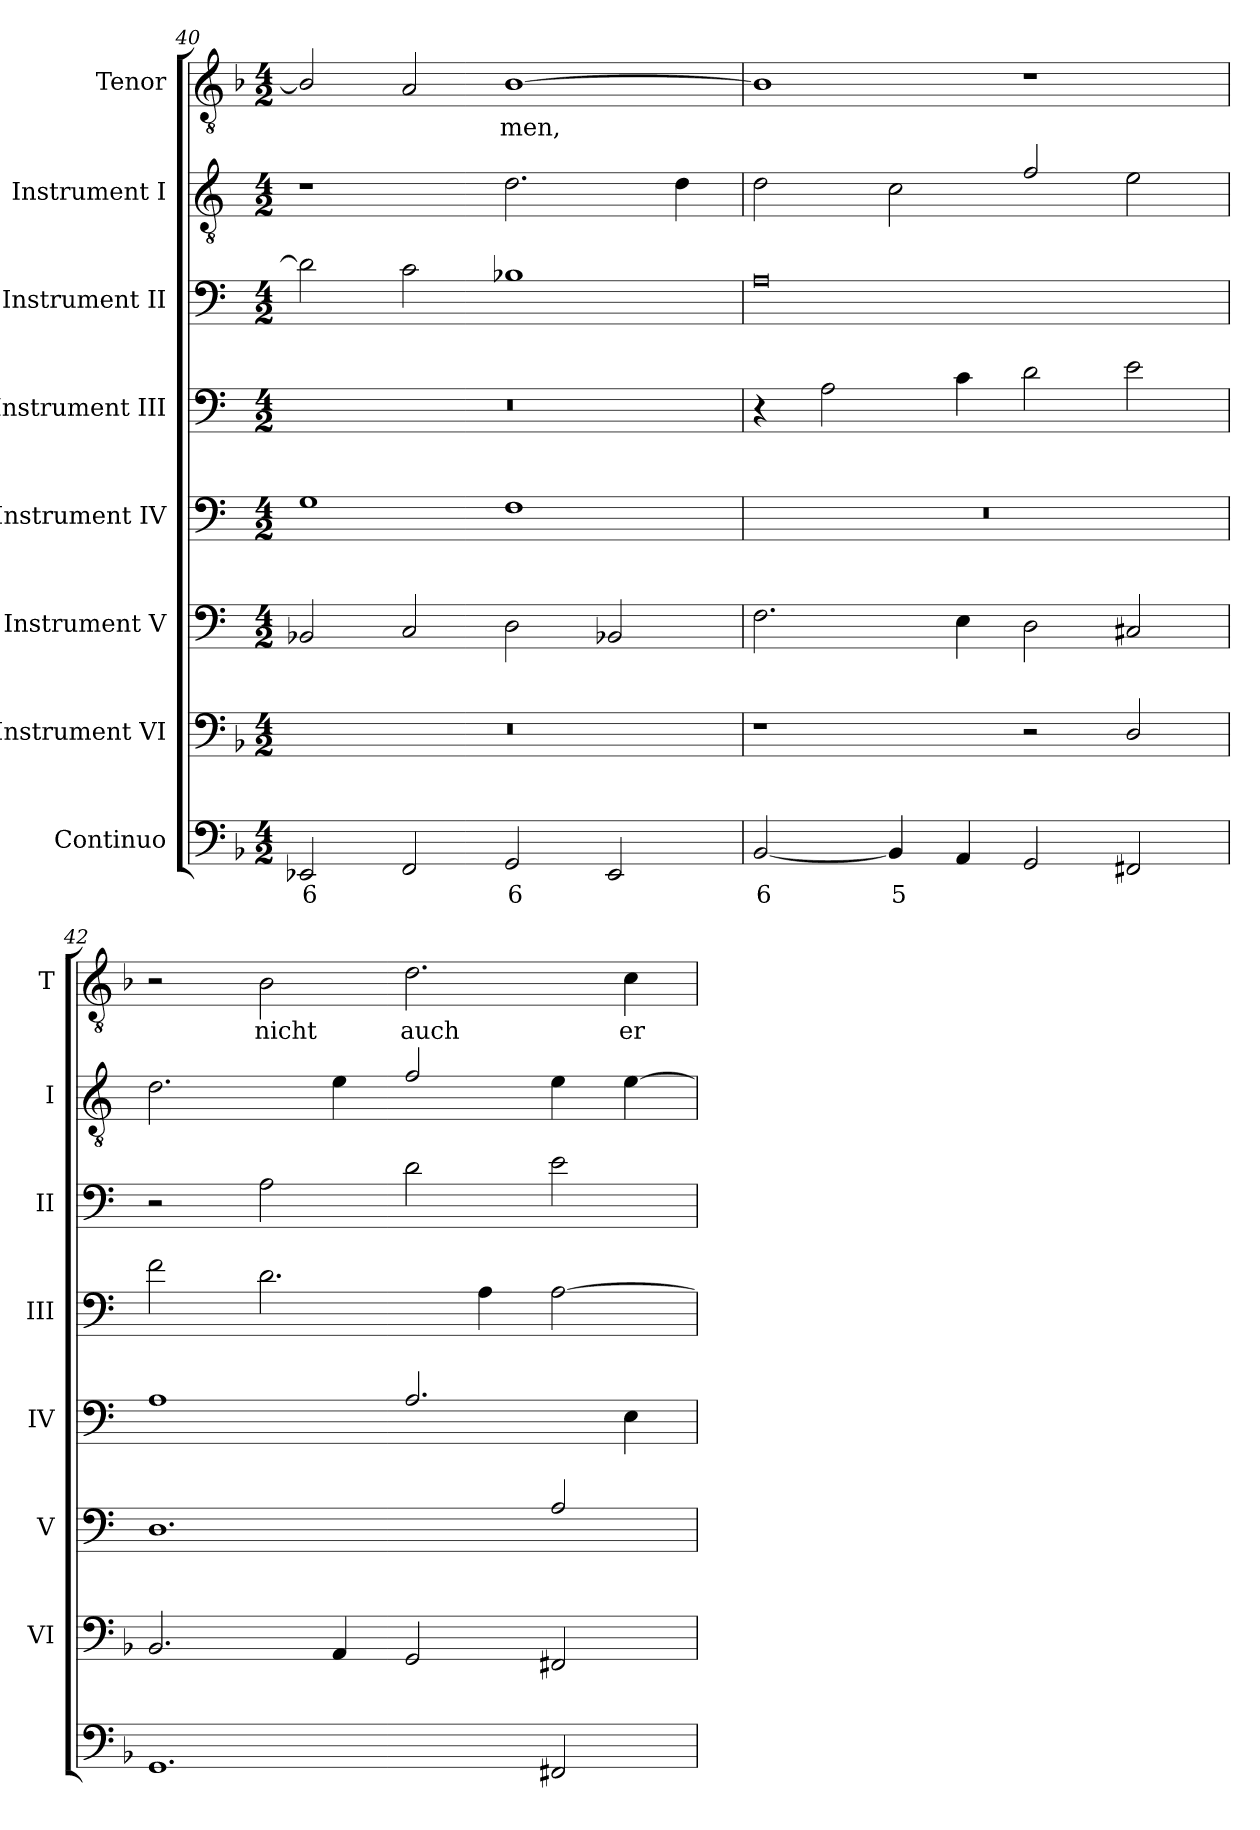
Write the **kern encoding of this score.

**kern	**text	**kern	**kern	**kern	**kern	**kern	**kern	**kern	**text
*part8	*part8	*part7	*part6	*part5	*part4	*part3	*part2	*part1	*part1
*staff8	*staff8	*staff7	*staff6	*staff5	*staff4	*staff3	*staff2	*staff1	*staff1
*I"Continuo	*	*I"Instrument VI	*I"Instrument V	*I"Instrument IV	*I"Instrument III	*I"Instrument II	*I"Instrument I	*I"Tenor	*
*	*	*I'VI	*I'V	*I'IV	*I'III	*I'II	*I'I	*I'T	*
*clefF4	*	*clefF4	*clefF4	*clefF4	*clefF4	*clefF4	*clefGv2	*clefGv2	*
*	*	*	*ITrd4c7	*ITrd4c7	*ITrd4c7	*ITrd4c7	*ITrd4c7	*	*
*k[b-]	*	*k[b-]	*k[b-]	*k[b-]	*k[b-]	*k[b-]	*k[b-]	*k[b-]	*
*F:	*	*F:	*F:	*F:	*F:	*F:	*F:	*F:	*
*M4/2	*	*M4/2	*M4/2	*M4/2	*M4/2	*M4/2	*M4/2	*M4/2	*
=40	=40	=40	=40	=40	=40	=40	=40	=40	=40
!	!LO:LY:b	!	!	!	!	!	!	!	!
2EE-X	6	0r	2EE-	1C	0r	2G]	1r	2B-/]	.
2FF	.	.	2FF	.	.	2F	.	2A	.
!	!LO:LY:b	!	!	!	!	!	!	!	!LO:LY:b
2GG	6	.	2GG	1BB-	.	1E-X	2.G	[1B-	men,
2EE-	.	.	2EE-X	.	.	.	.	.	.
.	.	.	.	.	.	.	4G	.	.
=41	=41	=41	=41	=41	=41	=41	=41	=41	=41
!	!LO:LY:b	!	!	!	!	!	!	!	!
[2BB-	6	1r	2.BB-	0r	4r	0D	2G	1B-]	.
.	.	.	.	.	2D	.	.	.	.
!	!LO:LY:b	!	!	!	!	!	!	!	!
4BB-]	5	.	.	.	.	.	2F	.	.
4AA	.	.	4AA	.	4F	.	.	.	.
2GG	.	2r	2GG	.	2G	.	2B-/	1r	.
2FF#X	.	2D/	2FF#X	.	2A	.	2A	.	.
=42	=42	=42	=42	=42	=42	=42	=42	=42	=42
1.GG	.	2.BB-	1.GG	1D	2B-	2r	2.G	2r	.
!	!	!	!	!	!	!	!	!	!LO:LY:b
.	.	.	.	.	2.G	2D	.	2B-	nicht
.	.	4AA	.	.	.	.	4A	.	.
!	!	!	!	!	!	!	!	!	!LO:LY:b
.	.	2GG	.	2.D/	.	2G	2B-/	2.d	auch
.	.	.	.	.	4D	.	.	.	.
2FF#X	.	2FF#X	2D/	.	[2D	2A	4A	.	.
!	!	!	!	!	!	!	!	!	!LO:LY:b
.	.	.	.	4AA	.	.	[4A	4c	er-
=	=	=	=	=	=	=	=	=	=
*-	*-	*-	*-	*-	*-	*-	*-	*-	*-
